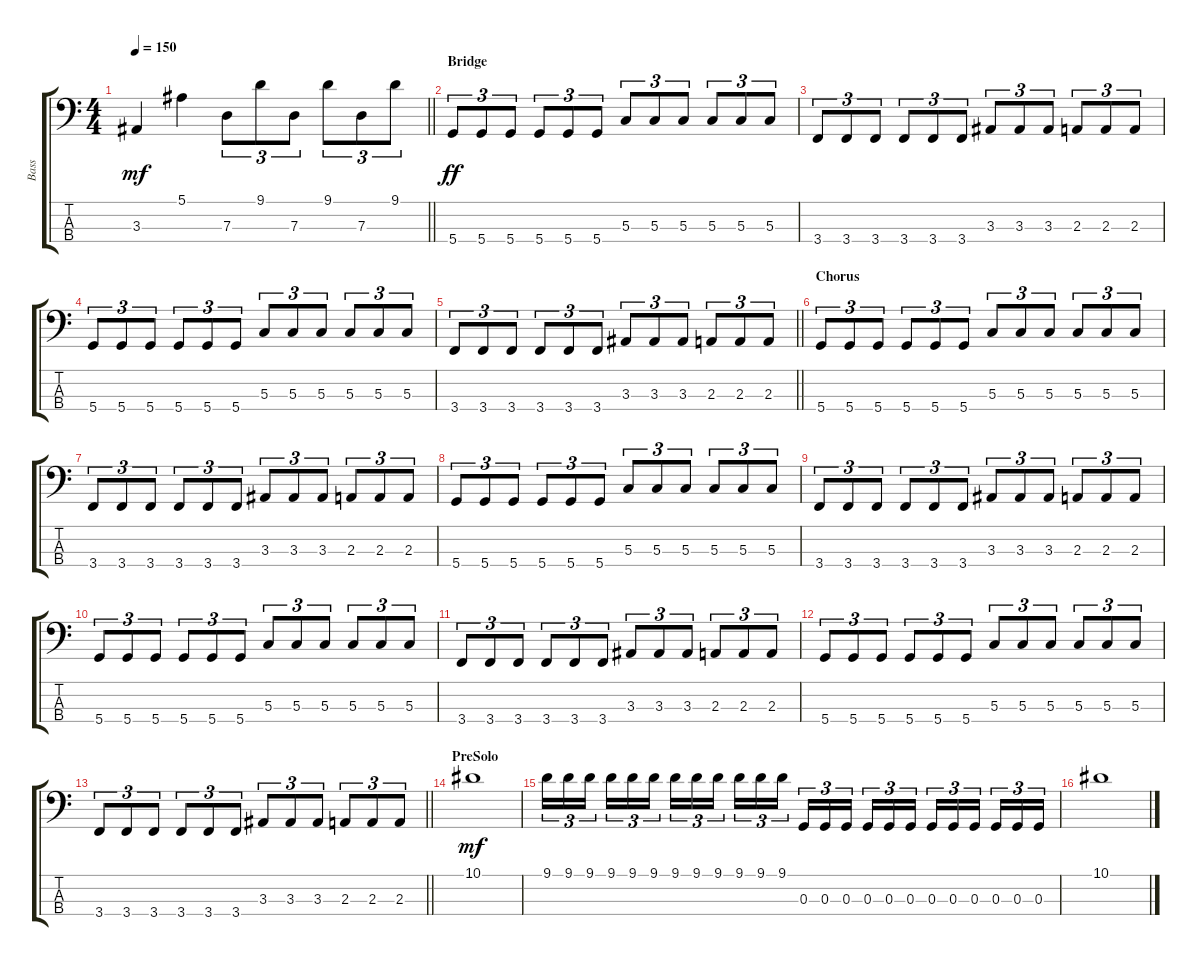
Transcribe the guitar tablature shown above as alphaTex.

\track ("Bass" "Bass") {instrument electricbassfinger}
\staff {score tabs}
\tuning (F2 C2 G1 D1) {hide}
\ts (4 4)
\tempo 150
\clef f4
\barLineRight lightlight
\ks c
3.3.4{dy mf} 5.1.4 7.3.8{tu (3 2)} 9.1.8{tu (3 2)} 7.3.8{tu (3 2)} 9.1.8{tu (3 2)} 7.3.8{tu (3 2)} 9.1.8{tu (3 2)} |
\section ("" "Bridge")
5.4.8{tu (3 2) dy ff} 5.4.8{tu (3 2)} 5.4.8{tu (3 2)} 5.4.8{tu (3 2)} 5.4.8{tu (3 2)} 5.4.8{tu (3 2)} 5.3.8{tu (3 2)} 5.3.8{tu (3 2)} 5.3.8{tu (3 2)} 5.3.8{tu (3 2)} 5.3.8{tu (3 2)} 5.3.8{tu (3 2)} |
3.4.8{tu (3 2)} 3.4.8{tu (3 2)} 3.4.8{tu (3 2)} 3.4.8{tu (3 2)} 3.4.8{tu (3 2)} 3.4.8{tu (3 2)} 3.3.8{tu (3 2)} 3.3.8{tu (3 2)} 3.3.8{tu (3 2)} 2.3.8{tu (3 2)} 2.3.8{tu (3 2)} 2.3.8{tu (3 2)} |
5.4.8{tu (3 2)} 5.4.8{tu (3 2)} 5.4.8{tu (3 2)} 5.4.8{tu (3 2)} 5.4.8{tu (3 2)} 5.4.8{tu (3 2)} 5.3.8{tu (3 2)} 5.3.8{tu (3 2)} 5.3.8{tu (3 2)} 5.3.8{tu (3 2)} 5.3.8{tu (3 2)} 5.3.8{tu (3 2)} |
\barLineRight lightlight
3.4.8{tu (3 2)} 3.4.8{tu (3 2)} 3.4.8{tu (3 2)} 3.4.8{tu (3 2)} 3.4.8{tu (3 2)} 3.4.8{tu (3 2)} 3.3.8{tu (3 2)} 3.3.8{tu (3 2)} 3.3.8{tu (3 2)} 2.3.8{tu (3 2)} 2.3.8{tu (3 2)} 2.3.8{tu (3 2)} |
\section ("" "Chorus")
5.4.8{tu (3 2)} 5.4.8{tu (3 2)} 5.4.8{tu (3 2)} 5.4.8{tu (3 2)} 5.4.8{tu (3 2)} 5.4.8{tu (3 2)} 5.3.8{tu (3 2)} 5.3.8{tu (3 2)} 5.3.8{tu (3 2)} 5.3.8{tu (3 2)} 5.3.8{tu (3 2)} 5.3.8{tu (3 2)} |
3.4.8{tu (3 2)} 3.4.8{tu (3 2)} 3.4.8{tu (3 2)} 3.4.8{tu (3 2)} 3.4.8{tu (3 2)} 3.4.8{tu (3 2)} 3.3.8{tu (3 2)} 3.3.8{tu (3 2)} 3.3.8{tu (3 2)} 2.3.8{tu (3 2)} 2.3.8{tu (3 2)} 2.3.8{tu (3 2)} |
5.4.8{tu (3 2)} 5.4.8{tu (3 2)} 5.4.8{tu (3 2)} 5.4.8{tu (3 2)} 5.4.8{tu (3 2)} 5.4.8{tu (3 2)} 5.3.8{tu (3 2)} 5.3.8{tu (3 2)} 5.3.8{tu (3 2)} 5.3.8{tu (3 2)} 5.3.8{tu (3 2)} 5.3.8{tu (3 2)} |
3.4.8{tu (3 2)} 3.4.8{tu (3 2)} 3.4.8{tu (3 2)} 3.4.8{tu (3 2)} 3.4.8{tu (3 2)} 3.4.8{tu (3 2)} 3.3.8{tu (3 2)} 3.3.8{tu (3 2)} 3.3.8{tu (3 2)} 2.3.8{tu (3 2)} 2.3.8{tu (3 2)} 2.3.8{tu (3 2)} |
5.4.8{tu (3 2)} 5.4.8{tu (3 2)} 5.4.8{tu (3 2)} 5.4.8{tu (3 2)} 5.4.8{tu (3 2)} 5.4.8{tu (3 2)} 5.3.8{tu (3 2)} 5.3.8{tu (3 2)} 5.3.8{tu (3 2)} 5.3.8{tu (3 2)} 5.3.8{tu (3 2)} 5.3.8{tu (3 2)} |
3.4.8{tu (3 2)} 3.4.8{tu (3 2)} 3.4.8{tu (3 2)} 3.4.8{tu (3 2)} 3.4.8{tu (3 2)} 3.4.8{tu (3 2)} 3.3.8{tu (3 2)} 3.3.8{tu (3 2)} 3.3.8{tu (3 2)} 2.3.8{tu (3 2)} 2.3.8{tu (3 2)} 2.3.8{tu (3 2)} |
5.4.8{tu (3 2)} 5.4.8{tu (3 2)} 5.4.8{tu (3 2)} 5.4.8{tu (3 2)} 5.4.8{tu (3 2)} 5.4.8{tu (3 2)} 5.3.8{tu (3 2)} 5.3.8{tu (3 2)} 5.3.8{tu (3 2)} 5.3.8{tu (3 2)} 5.3.8{tu (3 2)} 5.3.8{tu (3 2)} |
\barLineRight lightlight
3.4.8{tu (3 2)} 3.4.8{tu (3 2)} 3.4.8{tu (3 2)} 3.4.8{tu (3 2)} 3.4.8{tu (3 2)} 3.4.8{tu (3 2)} 3.3.8{tu (3 2)} 3.3.8{tu (3 2)} 3.3.8{tu (3 2)} 2.3.8{tu (3 2)} 2.3.8{tu (3 2)} 2.3.8{tu (3 2)} |
\section ("" "PreSolo")
10.1.1{dy mf} |
9.1.16{tu (3 2)} 9.1.16{tu (3 2)} 9.1.16{tu (3 2) beam splitsecondary} 9.1.16{tu (3 2)} 9.1.16{tu (3 2)} 9.1.16{tu (3 2)} 9.1.16{tu (3 2)} 9.1.16{tu (3 2)} 9.1.16{tu (3 2) beam splitsecondary} 9.1.16{tu (3 2)} 9.1.16{tu (3 2)} 9.1.16{tu (3 2)} 0.3.16{tu (3 2)} 0.3.16{tu (3 2)} 0.3.16{tu (3 2) beam splitsecondary} 0.3.16{tu (3 2)} 0.3.16{tu (3 2)} 0.3.16{tu (3 2)} 0.3.16{tu (3 2)} 0.3.16{tu (3 2)} 0.3.16{tu (3 2) beam splitsecondary} 0.3.16{tu (3 2)} 0.3.16{tu (3 2)} 0.3.16{tu (3 2)} |
10.1.1
